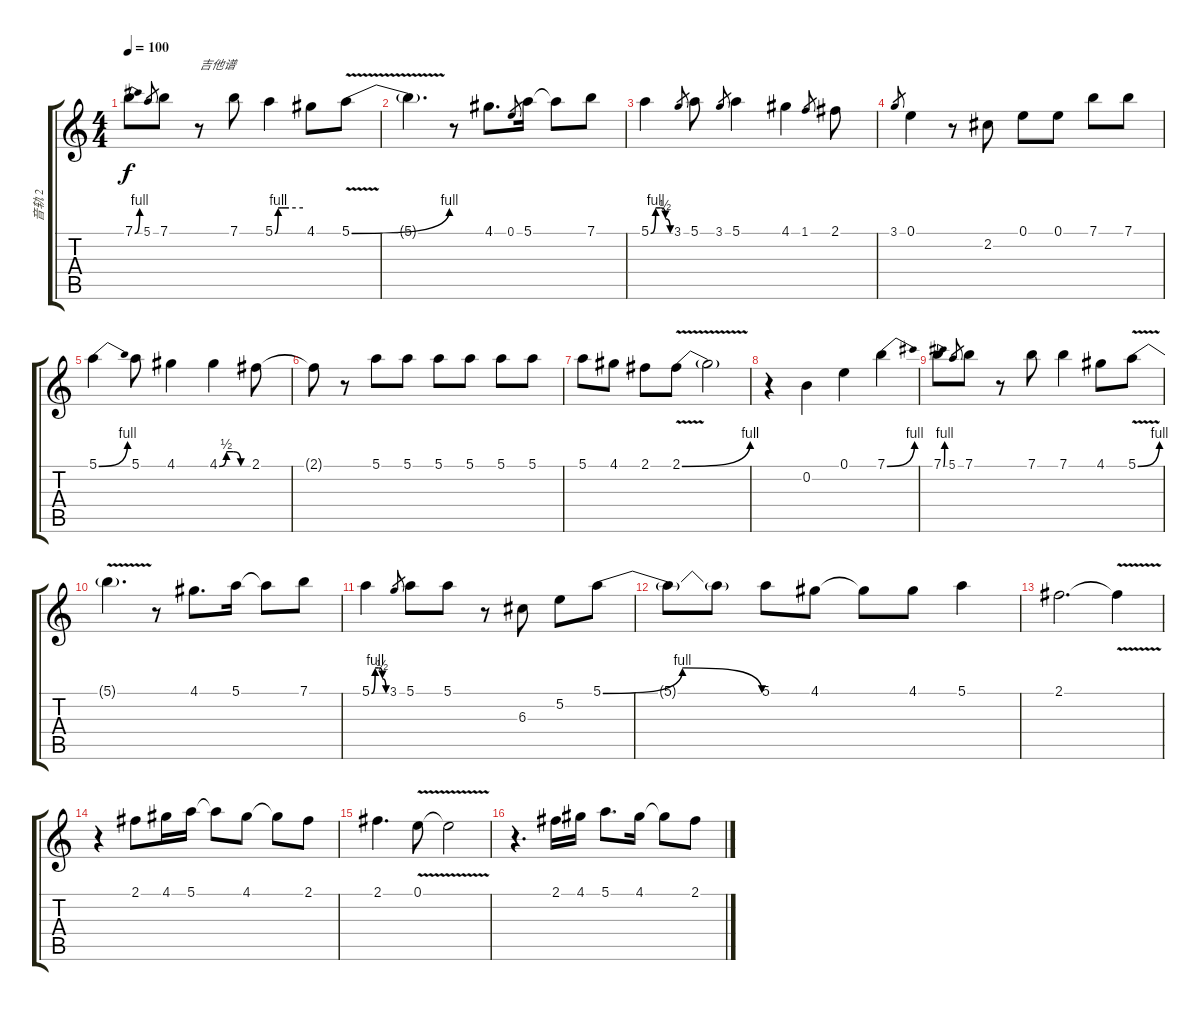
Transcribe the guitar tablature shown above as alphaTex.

\track ("音轨 2" "音轨 2") {instrument distortionguitar}
\staff {score tabs}
\tuning (E4 B3 G3 D3 A2 E2) {hide}
\ts (4 4)
\tempo 100
\clef g2
\ks c
7.1{be (bend 0 0 60 4)}.8{dy f} 5.1.8{gr} 7.1.8 r.8{txt "吉他谱"} 7.1.8 5.1{be (custom 0 0 7 4 15 4 30 4 60 4)}.4 4.1.8 5.1{be (bend 0 0 60 4) v}.8 |
5.1{t}.4{d} r.8 4.1.8{d} 0.1.8{gr} 5.1.16 5.1{t}.8 7.1.8 |
5.1{be (custom 0 0 15 4 30 4 45 2 60 0)}.4 3.1.8{gr} 5.1.8 3.1.8{gr} 5.1.4 4.1.4 1.1.8{gr} 2.1.8 |
3.1.8{gr} 0.1.4 r.8 2.2.8 0.1.8 0.1.8 7.1.8 7.1.8 |
5.1{be (bend 0 0 60 4)}.4 5.1.8 4.1.4 4.1{be (custom 0 0 15 2 30 2 45 0 60 0)}.4 2.1.8 |
2.1{t}.8 r.8 5.1.8 5.1.8 5.1.8 5.1.8 5.1.8 5.1.8 |
5.1.8 4.1.8 2.1.8 2.1{be (bend 0 0 60 4) v}.8 2.1{t}.2 |
r.4 0.2.4 0.1.4 7.1{be (bend 0 0 60 4)}.4 |
7.1{be (bend 0 0 60 4)}.8 5.1.8{gr} 7.1.8 r.8 7.1.8 7.1.4 4.1.8 5.1{be (bend 0 0 60 4) v}.8 |
5.1{t}.4{d} r.8 4.1.8{d} 5.1.16 5.1{t}.8 7.1.8 |
5.1{be (custom 0 0 15 4 30 4 45 2 60 0)}.4 3.1.8{gr} 5.1.8 5.1.8 r.8 6.3.8 5.2.8 5.1{be (bendrelease 0 0 15 4 30 4 60 0)}.8 |
5.1{t}.8 5.1{t}.8 5.1.8 4.1.8 4.1{t}.8 4.1.8 5.1.4 |
2.1.2{d} 2.1{v t}.4 |
r.4 2.1.8 4.1.16 5.1.16 5.1{t}.8 4.1.8 4.1{t}.8 2.1.8 |
2.1.4{d} 0.1{v}.8 0.1{t}.2 |
r.4{d} 2.1.16 4.1.16 5.1.8{d} 4.1.16 4.1{t}.8 2.1.8
